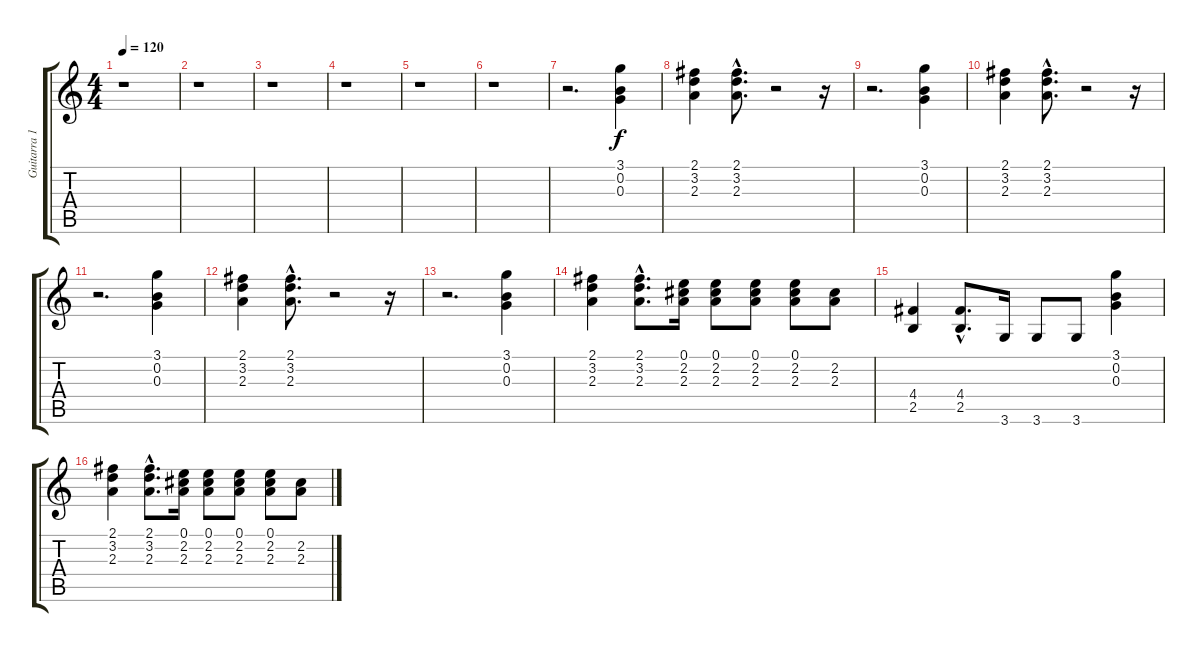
\track ("Guitarra 1" "Guitarra 1") {instrument overdrivenguitar}
\staff {score tabs}
\tuning (E4 B3 G3 D3 A2 E2) {hide}
\ts (4 4)
\tempo 120
\clef g2
\ks c
r.1{dy f} |
r.1 |
r.1 |
r.1 |
r.1 |
r.1 |
r.2{d} (3.1 0.2 0.3).4 |
(2.1 3.2 2.3).4 (2.1{hac} 3.2{hac} 2.3{hac}).8{d} r.2 r.16 |
r.2{d} (3.1 0.2 0.3).4 |
(2.1 3.2 2.3).4 (2.1{hac} 3.2{hac} 2.3{hac}).8{d} r.2 r.16 |
r.2{d} (3.1 0.2 0.3).4 |
(2.1 3.2 2.3).4 (2.1{hac} 3.2{hac} 2.3{hac}).8{d} r.2 r.16 |
r.2{d} (3.1 0.2 0.3).4 |
(2.1 3.2 2.3).4 (2.1{hac} 3.2{hac} 2.3{hac}).8{d} (0.1 2.2 2.3).16 (0.1 2.2 2.3).8 (0.1 2.2 2.3).8 (0.1 2.2 2.3).8 (2.2 2.3).8 |
(4.4 2.5).4 (4.4{hac} 2.5{hac}).8{d} 3.6.16 3.6.8 3.6.8 (3.1 0.2 0.3).4 |
(2.1 3.2 2.3).4 (2.1{hac} 3.2{hac} 2.3{hac}).8{d} (0.1 2.2 2.3).16 (0.1 2.2 2.3).8 (0.1 2.2 2.3).8 (0.1 2.2 2.3).8 (2.2 2.3).8
